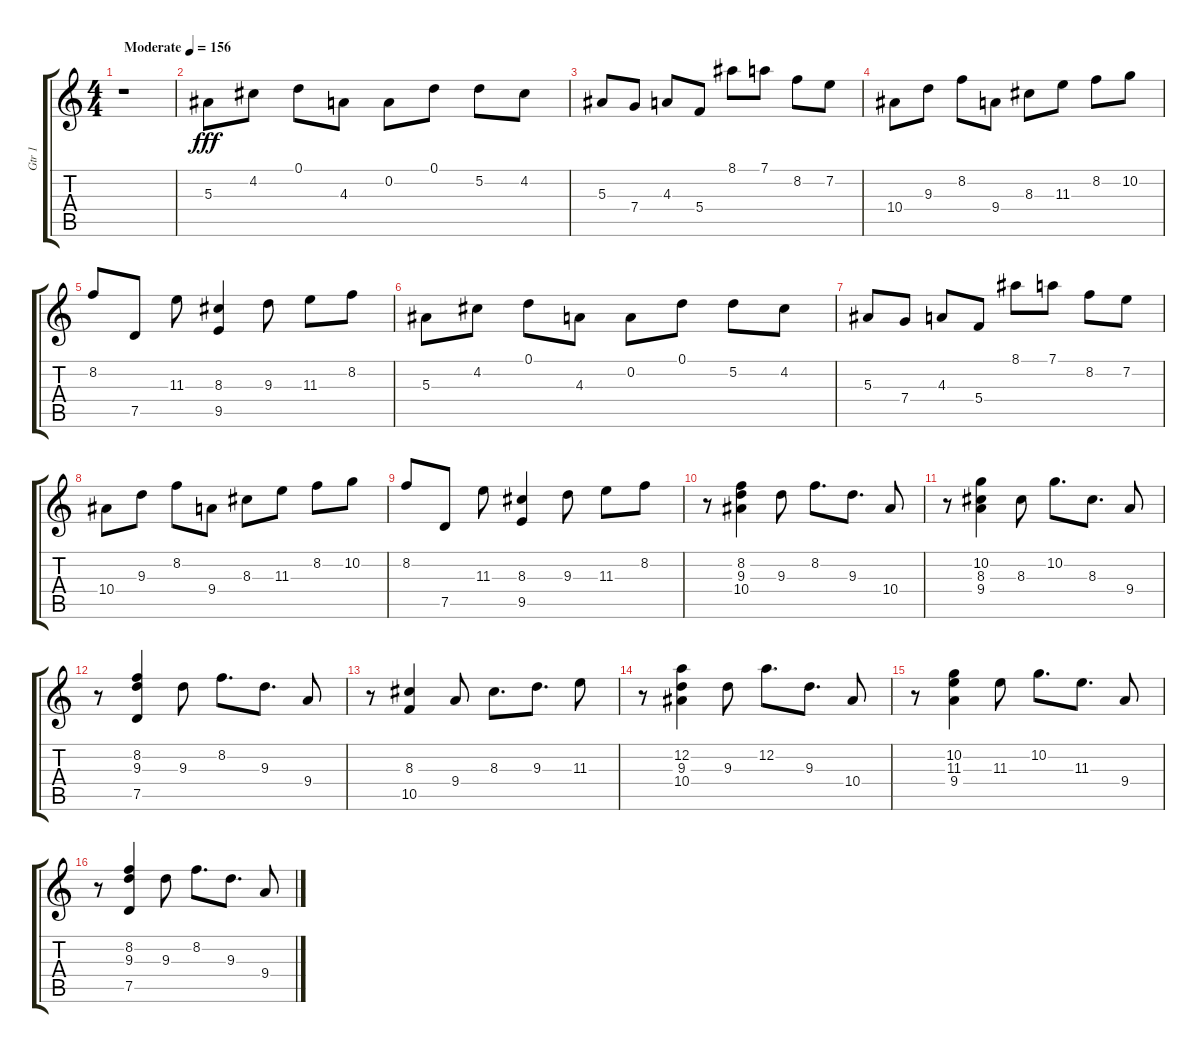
\track ("Gtr 1" "Gtr 1") {instrument overdrivenguitar}
\staff {score tabs}
\tuning (D4 A3 F3 C3 G2 C2) {hide}
\ts (4 4)
\tempo (156 "Moderate")
\clef g2
\ks c
r.1{dy fff instrument overdrivenguitar} |
5.3.8 4.2.8 0.1.8 4.3.8 0.2.8 0.1.8 5.2.8 4.2.8 |
5.3.8 7.4.8 4.3.8 5.4.8 8.1.8 7.1.8 8.2.8 7.2.8 |
10.4.8 9.3.8 8.2.8 9.4.8 8.3.8 11.3.8 8.2.8 10.2.8 |
8.2.8 7.5.8 11.3.8 (8.3 9.5).4 9.3.8 11.3.8 8.2.8 |
5.3.8 4.2.8 0.1.8 4.3.8 0.2.8 0.1.8 5.2.8 4.2.8 |
5.3.8 7.4.8 4.3.8 5.4.8 8.1.8 7.1.8 8.2.8 7.2.8 |
10.4.8 9.3.8 8.2.8 9.4.8 8.3.8 11.3.8 8.2.8 10.2.8 |
8.2.8 7.5.8 11.3.8 (8.3 9.5).4 9.3.8 11.3.8 8.2.8 |
r.8 (8.2 9.3 10.4).4 9.3.8 8.2.8{d} 9.3.8{d} 10.4.8 |
r.8 (10.2 8.3 9.4).4 8.3.8 10.2.8{d} 8.3.8{d} 9.4.8 |
r.8 (8.2 9.3 7.5).4 9.3.8 8.2.8{d} 9.3.8{d} 9.4.8 |
r.8 (8.3 10.5).4 9.4.8 8.3.8{d} 9.3.8{d} 11.3.8 |
r.8 (12.2 9.3 10.4).4 9.3.8 12.2.8{d} 9.3.8{d} 10.4.8 |
r.8 (10.2 11.3 9.4).4 11.3.8 10.2.8{d} 11.3.8{d} 9.4.8 |
r.8 (8.2 9.3 7.5).4 9.3.8 8.2.8{d} 9.3.8{d} 9.4.8
